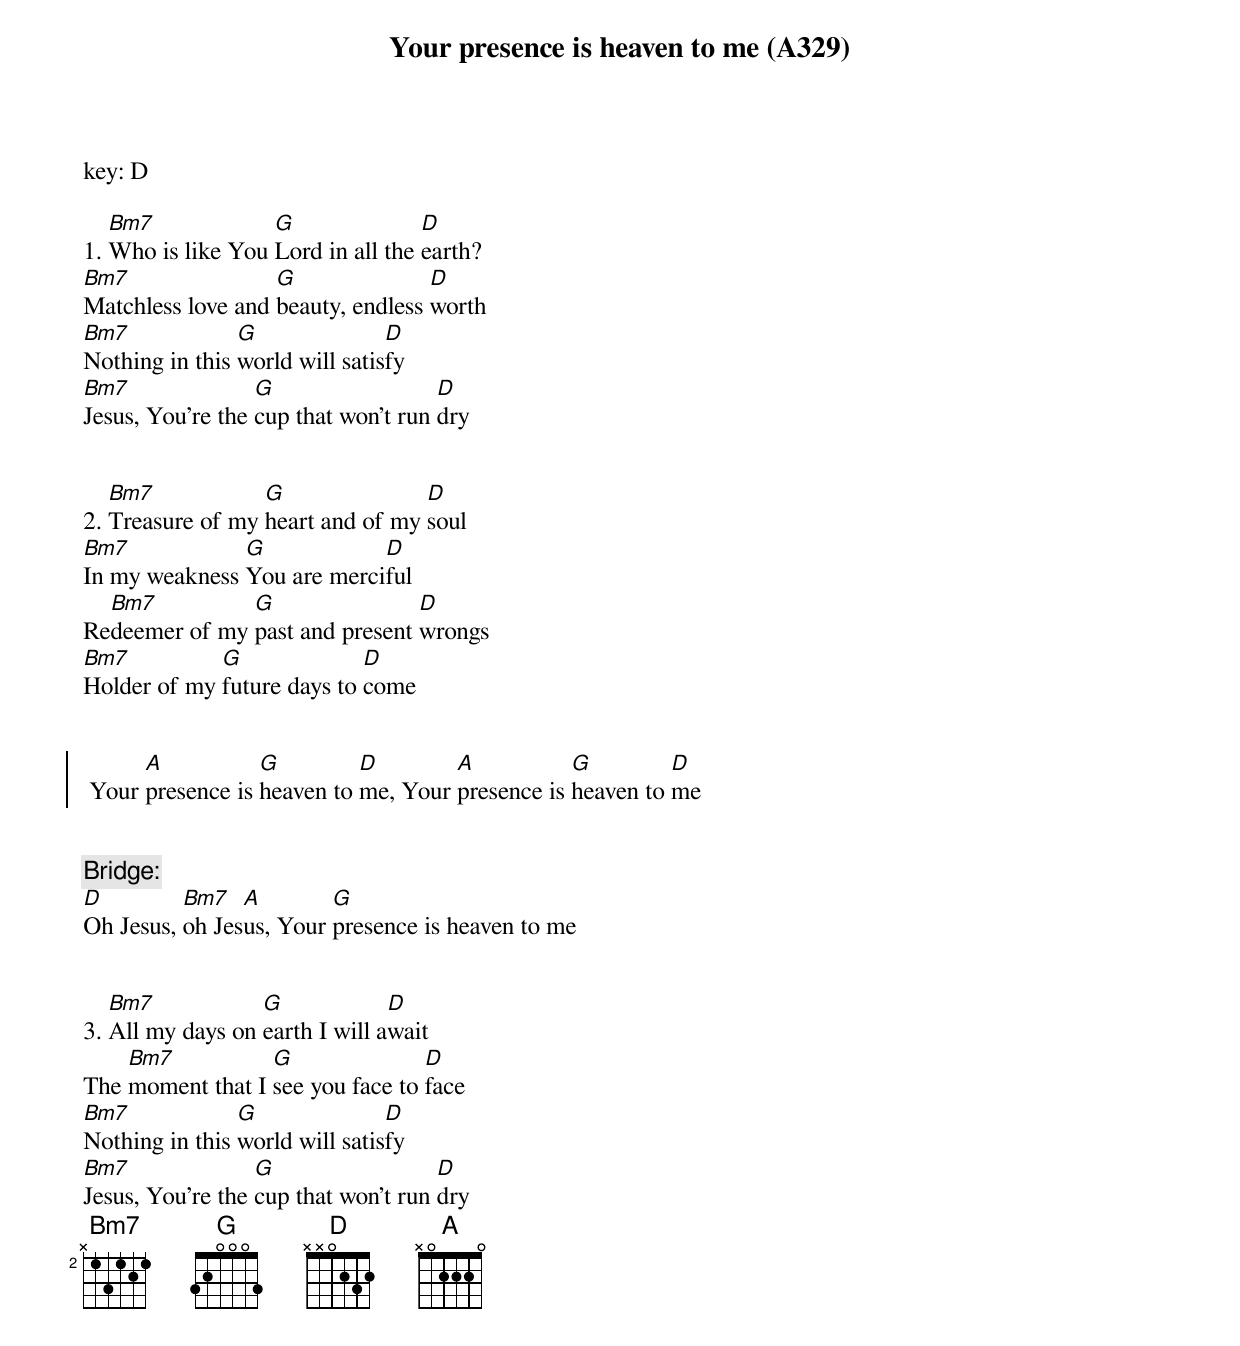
{title: Your presence is heaven to me (A329)}
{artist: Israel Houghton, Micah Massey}
key: D

1. [Bm7]Who is like You [G]Lord in all the [D]earth?
[Bm7]Matchless love and [G]beauty, endless [D]worth
[Bm7]Nothing in this [G]world will satis[D]fy
[Bm7]Jesus, You're the [G]cup that won't run [D]dry


2. [Bm7]Treasure of my [G]heart and of my [D]soul
[Bm7]In my weakness [G]You are merci[D]ful
Re[Bm7]deemer of my [G]past and present [D]wrongs
[Bm7]Holder of my [G]future days to [D]come


{soc}
 Your [A]presence is [G]heaven to [D]me, Your [A]presence is [G]heaven to [D]me
 {eoc}


{comment: Bridge:}
[D]Oh Jesus, [Bm7]oh Jes[A]us, Your [G]presence is heaven to me


3. [Bm7]All my days on [G]earth I will a[D]wait
The [Bm7]moment that I [G]see you face to [D]face
[Bm7]Nothing in this [G]world will satis[D]fy
[Bm7]Jesus, You're the [G]cup that won't run [D]dry
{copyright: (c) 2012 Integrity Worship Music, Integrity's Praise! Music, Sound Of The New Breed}
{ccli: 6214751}
